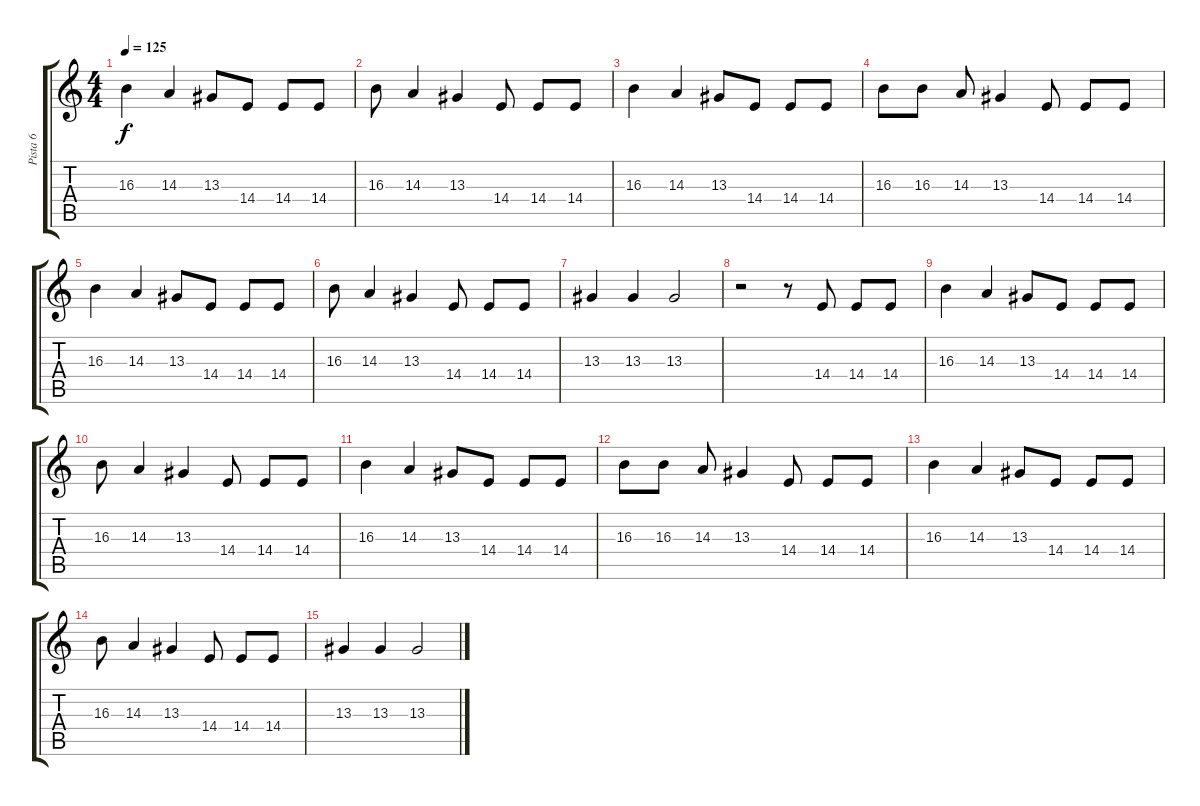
\track ("Pista 6" "Pista 6") {instrument acousticgrandpiano bank 5}
\staff {score tabs}
\tuning (E4 B3 G3 D3 A2 E2) {hide}
\ts (4 4)
\tempo 125
\clef g2
\ks c
16.3.4{dy f} 14.3.4 13.3.8 14.4.8 14.4.8 14.4.8 |
16.3.8 14.3.4 13.3.4 14.4.8 14.4.8 14.4.8 |
16.3.4 14.3.4 13.3.8 14.4.8 14.4.8 14.4.8 |
16.3.8 16.3.8 14.3.8 13.3.4 14.4.8 14.4.8 14.4.8 |
16.3.4 14.3.4 13.3.8 14.4.8 14.4.8 14.4.8 |
16.3.8 14.3.4 13.3.4 14.4.8 14.4.8 14.4.8 |
13.3.4 13.3.4 13.3.2 |
r.2 r.8 14.4.8 14.4.8 14.4.8 |
16.3.4 14.3.4 13.3.8 14.4.8 14.4.8 14.4.8 |
16.3.8 14.3.4 13.3.4 14.4.8 14.4.8 14.4.8 |
16.3.4 14.3.4 13.3.8 14.4.8 14.4.8 14.4.8 |
16.3.8 16.3.8 14.3.8 13.3.4 14.4.8 14.4.8 14.4.8 |
16.3.4 14.3.4 13.3.8 14.4.8 14.4.8 14.4.8 |
16.3.8 14.3.4 13.3.4 14.4.8 14.4.8 14.4.8 |
13.3.4 13.3.4 13.3.2
